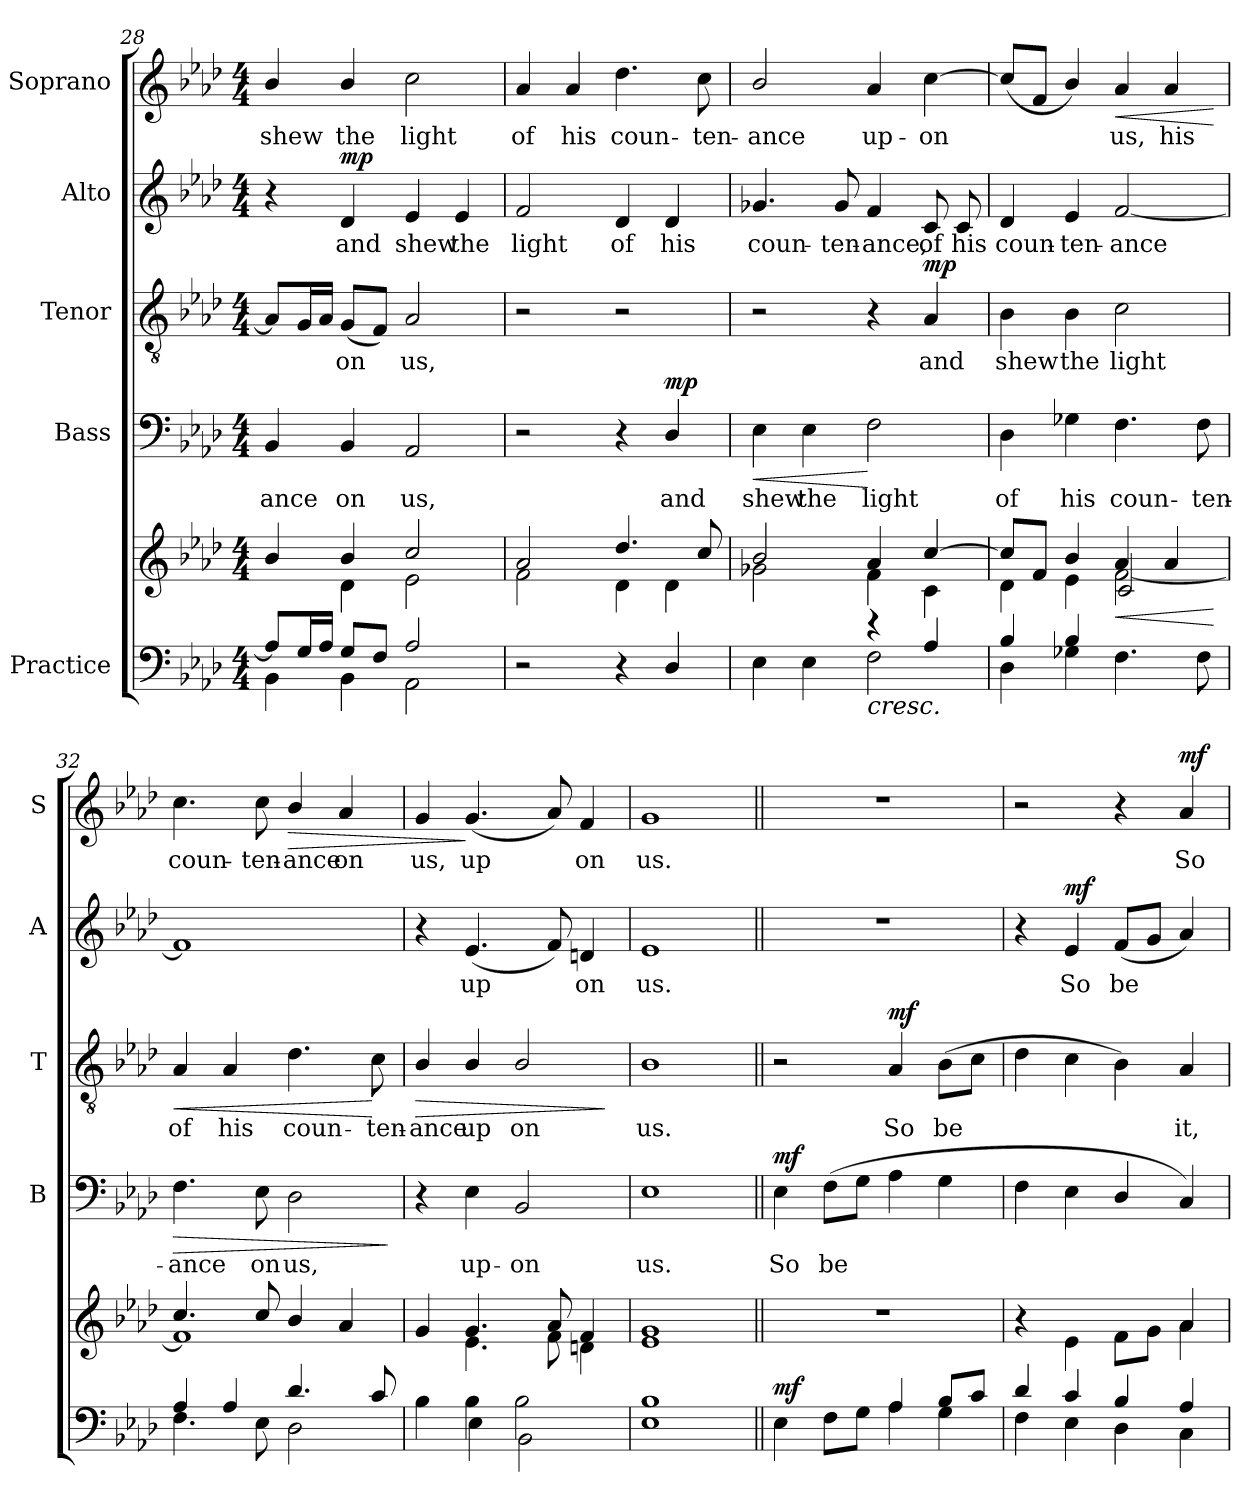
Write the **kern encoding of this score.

**kern	**kern	**dynam	**kern	**text	**dynam	**kern	**text	**dynam	**kern	**text	**dynam	**kern	**text	**dynam
*part5	*part5	*part5	*part4	*part4	*part4	*part3	*part3	*part3	*part2	*part2	*part2	*part1	*part1	*part1
*staff6	*staff5	*staff5/6	*staff4	*staff4	*staff4	*staff3	*staff3	*staff3	*staff2	*staff2	*staff2	*staff1	*staff1	*staff1
*I"Practice	*	*	*I"Bass	*	*	*I"Tenor	*	*	*I"Alto	*	*	*I"Soprano	*	*
*	*	*	*I'B	*	*	*I'T	*	*	*I'A	*	*	*I'S	*	*
*clefF4	*clefG2	*	*clefF4	*	*	*clefGv2	*	*	*clefG2	*	*	*clefG2	*	*
*k[b-e-a-d-]	*k[b-e-a-d-]	*	*k[b-e-a-d-]	*	*	*k[b-e-a-d-]	*	*	*k[b-e-a-d-]	*	*	*k[b-e-a-d-]	*	*
*A-:	*A-:	*	*A-:	*	*	*A-:	*	*	*A-:	*	*	*A-:	*	*
*M4/4	*M4/4	*	*M4/4	*	*	*M4/4	*	*	*M4/4	*	*	*M4/4	*	*
=28	=28	=28	=28	=28	=28	=28	=28	=28	=28	=28	=28	=28	=28	=28
*^	*^	*	*	*	*	*	*	*	*	*	*	*	*	*
!	!	!	!	!	!	!LO:LY:b	!	!	!	!	!	!	!	!	!LO:LY:b	!
8A-/L]	4BB-\	4b-/	4ryy	.	4BB-/	-ance	.	8A-/L]	.	.	4r	.	.	4b-/	shew	.
16G/L	.	.	.	.	.	.	.	16G/L	.	.	.	.	.	.	.	.
16A-/JJ	.	.	.	.	.	.	.	16A-/JJ	.	.	.	.	.	.	.	.
!	!	!	!	!	!	!LO:LY:b	!	!	!LO:LY:b	!	!	!LO:LY:b	!LO:DY:b	!	!LO:LY:b	!
8G/L	4BB-\	4b-/	4d-\	.	4BB-/	on	.	(<8G/L	on	.	4d-/	and	mp	4b-/	the	.
8F/J	.	.	.	.	.	.	.	8F/J)	.	.	.	.	.	.	.	.
!	!	!	!	!	!	!LO:LY:b	!	!	!LO:LY:b	!	!	!LO:LY:b	!	!	!LO:LY:b	!
2A-/	2AA-\	2cc/	2e-\	.	2AA-/	us,	.	2A-/	us,	.	4e-/	shew	.	2cc\	light	.
!	!	!	!	!	!	!	!	!	!	!	!	!LO:LY:b	!	!	!	!
.	.	.	.	.	.	.	.	.	.	.	4e-/	the	.	.	.	.
=29	=29	=29	=29	=29	=29	=29	=29	=29	=29	=29	=29	=29	=29	=29	=29	=29
!	!	!	!	!	!	!	!	!	!	!	!	!LO:LY:b	!	!	!LO:LY:b	!
2ryy	2r	2a-/	2f\	.	2r	.	.	2r	.	.	2f/	light	.	4a-/	of	.
!	!	!	!	!	!	!	!	!	!	!	!	!	!	!	!LO:LY:b	!
.	.	.	.	.	.	.	.	.	.	.	.	.	.	4a-/	his	.
!	!	!	!	!	!	!	!	!	!	!	!	!LO:LY:b	!	!	!LO:LY:b	!
2ryy	4r	4.dd-/	4d-\	.	4r	.	.	2r	.	.	4d-/	of	.	4.dd-\	coun-	.
!	!	!	!	!	!	!LO:LY:b	!LO:DY:b	!	!	!	!	!LO:LY:b	!	!	!	!
.	4D-/	.	4d-\	.	4D-/	and	mp	.	.	.	4d-/	his	.	.	.	.
!	!	!	!	!	!	!	!	!	!	!	!	!	!	!	!LO:LY:b	!
.	.	8cc/	.	.	.	.	.	.	.	.	.	.	.	8cc\	-ten-	.
=30	=30	=30	=30	=30	=30	=30	=30	=30	=30	=30	=30	=30	=30	=30	=30	=30
!	!	!	!	!	!	!LO:LY:b	!LO:HP:b	!	!	!	!	!LO:LY:b	!	!	!LO:LY:b	!
2ryy	4E-\	2b-/	2g-X\	.	4E-\	shew	<	2r	.	.	4.g-X/	coun-	.	2b-/	-ance	.
!	!	!	!	!	!	!LO:LY:b	!	!	!	!	!	!	!	!	!	!
.	4E-\	.	.	.	4E-\	the	.	.	.	.	.	.	.	.	.	.
!	!	!	!	!	!	!	!	!	!	!	!	!LO:LY:b	!	!	!	!
.	.	.	.	.	.	.	.	.	.	.	8g-/	-ten-	.	.	.	.
!	!	!	!	!LO:HP:b=2	!	!LO:LY:b	!	!	!	!	!	!LO:LY:b	!	!	!LO:LY:b	!
4r	2F\	4a-/	4f\	<	2F\	light	[	4r	.	.	4f/	-ance,	.	4a-/	up-	.
!	!	!	!	!	!	!	!	!	!LO:LY:b	!LO:DY:b	!	!LO:LY:b	!	!	!LO:LY:b	!
4A-/	.	[>4cc/	4c\	.	.	.	.	4A-/	and	mp	8c/	of	.	[4cc\	-on	.
!	!	!	!	!	!	!	!	!	!	!	!	!LO:LY:b	!	!	!	!
.	.	.	.	.	.	.	.	.	.	.	8c/	his	.	.	.	.
!!LO:PB:g=z
=31	=31	=31	=31	=31	=31	=31	=31	=31	=31	=31	=31	=31	=31	=31	=31	=31
*	*	*	*^	*	*	*	*	*	*	*	*	*	*	*	*	*
!	!	!	!	!	!	!	!LO:LY:b	!	!	!LO:LY:b	!	!	!LO:LY:b	!	!	!	!
4B-/	4D-\	8cc/L]	4d-\	2ryy	.	4D-\	of	.	4B-\	shew	.	4d-/	coun-	.	(<8cc/L]	.	.
.	.	8f/J	.	.	.	.	.	.	.	.	.	.	.	.	8f/J	.	.
!	!	!	!	!	!	!	!LO:LY:b	!	!	!LO:LY:b	!	!	!LO:LY:b	!	!	!	!
4B-/	4G-X\	4b-/	4e-\	.	.	4G-X\	his	.	4B-\	the	.	4e-/	-ten-	.	4b-/)	.	.
!	!	!	!	!	!LO:HP:b	!	!LO:LY:b	!	!	!LO:LY:b	!	!	!LO:LY:b	!	!	!LO:LY:b	!LO:HP:b
2ryy	4.F\	4a-/	[<2f\	2c/	<	4.F\	coun-	.	2c\	light	.	[2f/	-ance	.	4a-/	us,	<
!	!	!	!	!	!	!	!	!	!	!	!	!	!	!	!	!LO:LY:b	!
.	.	4a-/	.	.	.	.	.	.	.	.	.	.	.	.	4a-/	his	.
!	!	!	!	!	!	!	!LO:LY:b	!	!	!	!	!	!	!	!	!	!
.	8F\	.	.	.	.	8F\	-ten-	.	.	.	.	.	.	.	.	.	.
*v	*v	*	*	*	*	*	*	*	*	*	*	*	*	*	*	*	*
*	*v	*v	*v	*	*	*	*	*	*	*	*	*	*	*	*	*
.	.	[	.	.	.	.	.	.	.	.	.	.	.	[
=32	=32	=32	=32	=32	=32	=32	=32	=32	=32	=32	=32	=32	=32	=32
*^	*^	*	*	*	*	*	*	*	*	*	*	*	*	*
!	!	!	!	!	!	!LO:LY:b	!LO:HP:b	!	!LO:LY:b	!LO:HP:b	!	!	!	!	!LO:LY:b	!
4A-/	4.F\	4.cc/	1f]	.	4.F\	-ance	>	4A-/	of	<	1f]	.	.	4.cc\	coun-	.
!	!	!	!	!	!	!	!	!	!LO:LY:b	!	!	!	!	!	!	!
4A-/	.	.	.	.	.	.	.	4A-/	his	.	.	.	.	.	.	.
!	!	!	!	!	!	!LO:LY:b	!	!	!	!	!	!	!	!	!LO:LY:b	!
.	8E-\	8cc/	.	.	8E-\	on	.	.	.	.	.	.	.	8cc\	-ten-	.
!	!	!	!	!	!	!LO:LY:b	!	!	!LO:LY:b	!	!	!	!	!	!LO:LY:b	!LO:HP:b
4.d-/	2D-\	4b-/	.	.	2D-\	us,	.	4.d-\	coun-	.	.	.	.	4b-/	-ance	>
!	!	!	!	!	!	!	!	!	!	!	!	!	!	!	!LO:LY:b	!
.	.	4a-/	.	.	.	.	.	.	.	.	.	.	.	4a-/	on	.
!	!	!	!	!	!	!	!	!	!LO:LY:b	!	!	!	!	!	!	!
8c/	.	.	.	.	.	.	.	8c\	-ten-	[	.	.	.	.	.	.
*v	*v	*	*	*	*	*	*	*	*	*	*	*	*	*	*	*
*	*v	*v	*	*	*	*	*	*	*	*	*	*	*	*	*
.	.	.	.	.	]	.	.	.	.	.	.	.	.	.
=33	=33	=33	=33	=33	=33	=33	=33	=33	=33	=33	=33	=33	=33	=33
*^	*^	*	*	*	*	*	*	*	*	*	*	*	*	*
!	!	!	!	!	!	!	!	!	!LO:LY:b	!LO:HP:b	!	!	!	!	!LO:LY:b	!
4B-\	4ryy	4g/	4ryy	.	4r	.	.	4B-/	-ance	>	4r	.	.	4g/	us,	.
!	!	!	!	!	!	!LO:LY:b	!	!	!LO:LY:b	!	!	!LO:LY:b	!	!	!LO:LY:b	!
4B-\	4E-\	4.g/	4.e-\	[	4E-\	up-	.	4B-/	up	.	(<4.e-/	up­	.	(<4.g/	up­	]
!	!	!	!	!	!	!LO:LY:b	!	!	!LO:LY:b	!	!	!	!	!	!	!
2B-\	2BB-\	.	.	.	2BB-/	-on	.	2B-/	on	.	.	.	.	.	.	.
.	.	8a-/	8f\	.	.	.	.	.	.	.	8f/)	.	.	8a-/)	.	.
!	!	!	!	!	!	!	!	!	!	!	!	!LO:LY:b	!	!	!LO:LY:b	!
.	.	4f/	4dn\	.	.	.	.	.	.	.	4dn/	on	.	4f/	on	.
*v	*v	*	*	*	*	*	*	*	*	*	*	*	*	*	*	*
*	*v	*v	*	*	*	*	*	*	*	*	*	*	*	*	*
.	.	.	.	.	.	.	.	]	.	.	.	.	.	.
=34	=34	=34	=34	=34	=34	=34	=34	=34	=34	=34	=34	=34	=34	=34
*^	*^	*	*	*	*	*	*	*	*	*	*	*	*	*
!	!	!	!	!	!	!LO:LY:b	!	!	!LO:LY:b	!	!	!LO:LY:b	!	!	!LO:LY:b	!
1B-	1E-	1g	1e-	.	1E-	us.	.	1B-	us.	.	1e-	us.	.	1g	us.	.
=35||	=35||	=35||	=35||	=35||	=35||	=35||	=35||	=35||	=35||	=35||	=35||	=35||	=35||	=35||	=35||	=35||
!	!	!	!	!LO:DY:a=2	!	!LO:LY:b	!LO:DY:b	!	!	!	!	!	!	!	!	!
*	*	*v	*v	*	*	*	*	*	*	*	*	*	*	*	*	*
2ryy	4E-\	1r	mf	4E-\	So	mf	2r	.	.	1r	.	.	1r	.	.
!	!	!	!	!	!LO:LY:b	!	!	!	!	!	!	!	!	!	!
.	8F\L	.	.	(<8F\L	be	.	.	.	.	.	.	.	.	.	.
.	8G\J	.	.	8G\J	.	.	.	.	.	.	.	.	.	.	.
!	!	!	!	!	!	!	!	!LO:LY:b	!LO:DY:b	!	!	!	!	!	!
4A-/	4A-\	.	.	4A-\	.	.	4A-/	So	mf	.	.	.	.	.	.
!	!	!	!	!	!	!	!	!LO:LY:b	!	!	!	!	!	!	!
8B-/L	4G\	.	.	4G\	.	.	(>8B-\L	be	.	.	.	.	.	.	.
8c/J	.	.	.	.	.	.	8c\J	.	.	.	.	.	.	.	.
=36	=36	=36	=36	=36	=36	=36	=36	=36	=36	=36	=36	=36	=36	=36	=36
*	*	*^	*	*	*	*	*	*	*	*	*	*	*	*	*
4d-/	4F\	2ryy	4r	.	4F\	.	.	4d-\	.	.	4r	.	.	2r	.	.
!	!	!	!	!	!	!	!	!	!	!	!	!LO:LY:b	!LO:DY:b	!	!	!
4c/	4E-\	.	4e-\	.	4E-\	.	.	4c\	.	.	4e-/	So	mf	.	.	.
!	!	!	!	!	!	!	!	!	!	!	!	!LO:LY:b	!	!	!	!
4B-/	4D-\	4ryy	8f\L	.	4D-/	.	.	4B-\)	.	.	(<8f/L	be	.	4r	.	.
.	.	.	8g\J	.	.	.	.	.	.	.	8g/J	.	.	.	.	.
!	!	!	!	!	!	!	!	!	!LO:LY:b	!	!	!	!	!	!LO:LY:b	!LO:DY:b
4A-/	4C\	4a-/	4a-\	.	4C/)	.	.	4A-/	it,	.	4a-/)	.	.	4a-/	So	mf
*v	*v	*	*	*	*	*	*	*	*	*	*	*	*	*	*	*
*	*v	*v	*	*	*	*	*	*	*	*	*	*	*	*	*
=	=	=	=	=	=	=	=	=	=	=	=	=	=	=
*-	*-	*-	*-	*-	*-	*-	*-	*-	*-	*-	*-	*-	*-	*-
